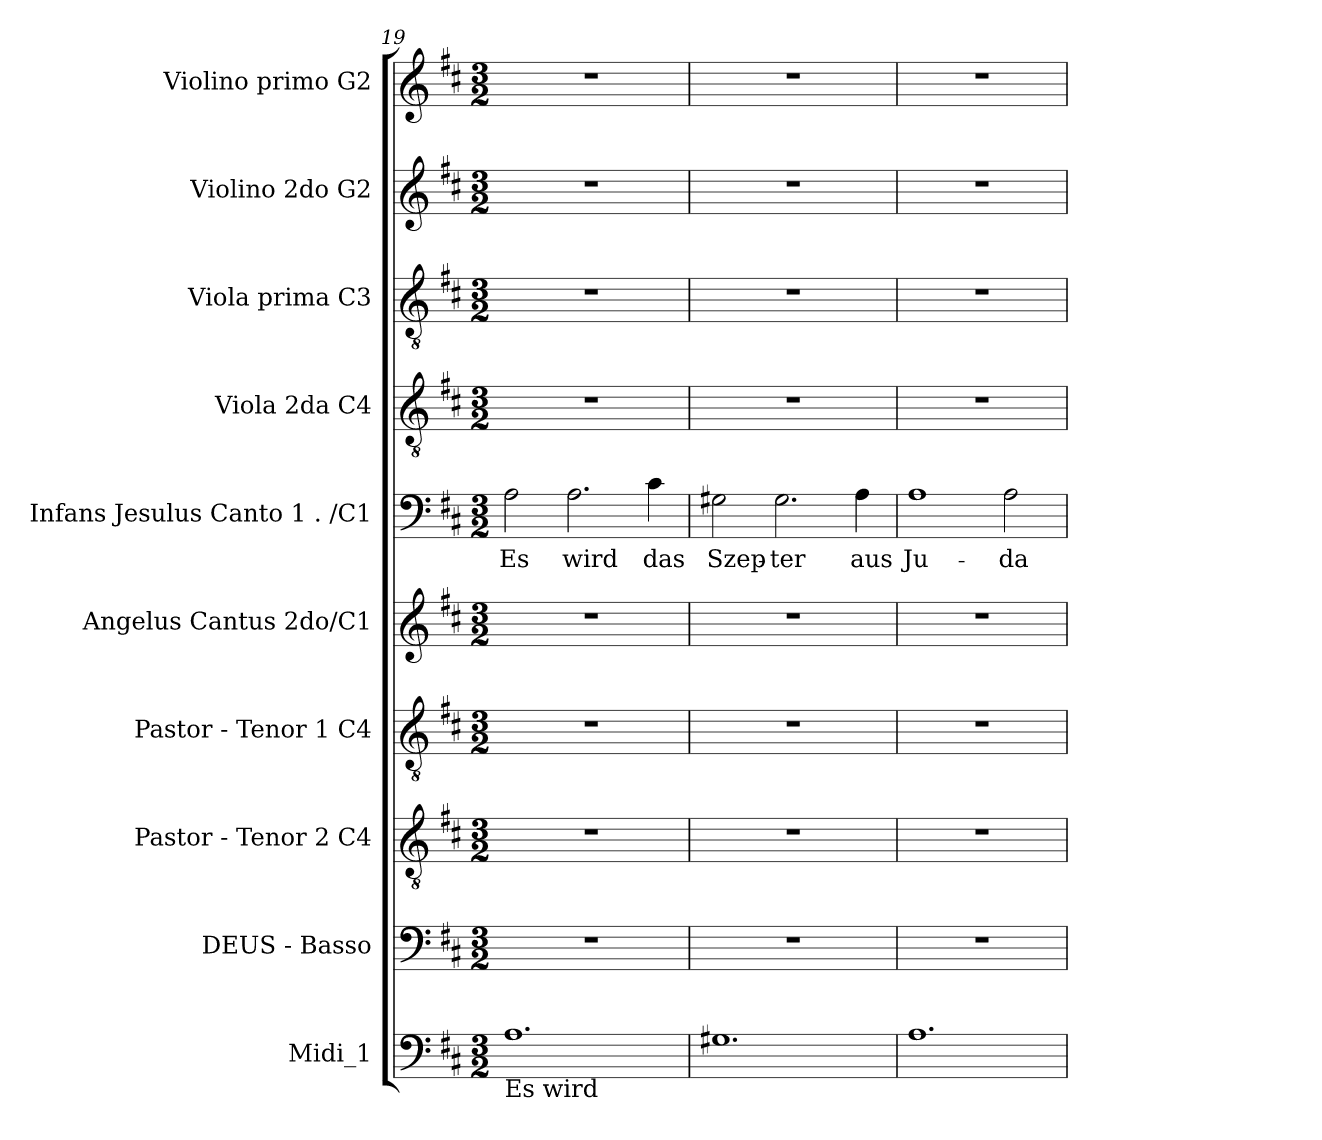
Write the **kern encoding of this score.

**kern	**kern	**kern	**kern	**kern	**kern	**text	**kern	**kern	**kern	**kern
*part10	*part9	*part8	*part7	*part6	*part5	*part5	*part4	*part3	*part2	*part1
*staff10	*staff9	*staff8	*staff7	*staff6	*staff5	*staff5	*staff4	*staff3	*staff2	*staff1
*I"Midi_1	*I"DEUS - Basso	*I"Pastor - Tenor 2  C4	*I"Pastor - Tenor 1  C4	*I"Angelus  Cantus 2do/C1	*I"Infans Jesulus  Canto 1 . /C1	*	*I"Viola 2da  C4	*I"Viola prima  C3	*I"Violino 2do  G2	*I"Violino primo  G2
*	*	*	*	*	*	*	*I'Vla	*I'Vla	*I'Vln	*I'Vln
!!LO:LB:g=z
*clefF4	*clefF4	*clefGv2	*clefGv2	*clefG2	*clefF4	*	*clefGv2	*clefGv2	*clefG2	*clefG2
*k[f#c#]	*k[f#c#]	*k[f#c#]	*k[f#c#]	*k[f#c#]	*k[f#c#]	*	*k[f#c#]	*k[f#c#]	*k[f#c#]	*k[f#c#]
*D:	*D:	*D:	*D:	*D:	*D:	*	*D:	*D:	*D:	*D:
*M3/2	*M3/2	*M3/2	*M3/2	*M3/2	*M3/2	*	*M3/2	*M3/2	*M3/2	*M3/2
=19	=19	=19	=19	=19	=19	=19	=19	=19	=19	=19
!LO:TX:b:t=Es wird	!	!	!	!	!	!	!	!	!	!
!	!	!	!	!	!	!LO:LY:b	!	!	!	!
1.A	1.r	1.r	1.r	1.r	2A\	Es	1.r	1.r	1.r	1.r
!	!	!	!	!	!	!LO:LY:b	!	!	!	!
.	.	.	.	.	2.A\	wird	.	.	.	.
!	!	!	!	!	!	!LO:LY:b	!	!	!	!
.	.	.	.	.	4c#\	das	.	.	.	.
=20	=20	=20	=20	=20	=20	=20	=20	=20	=20	=20
!	!	!	!	!	!	!LO:LY:b	!	!	!	!
1.G#X	1.r	1.r	1.r	1.r	2G#X\	Szep-	1.r	1.r	1.r	1.r
!	!	!	!	!	!	!LO:LY:b	!	!	!	!
.	.	.	.	.	2.G#\	-ter	.	.	.	.
!	!	!	!	!	!	!LO:LY:b	!	!	!	!
.	.	.	.	.	4A\	aus	.	.	.	.
=21	=21	=21	=21	=21	=21	=21	=21	=21	=21	=21
!	!	!	!	!	!	!LO:LY:b	!	!	!	!
1.A	1.r	1.r	1.r	1.r	1A	Ju-	1.r	1.r	1.r	1.r
!	!	!	!	!	!	!LO:LY:b	!	!	!	!
.	.	.	.	.	2A\	-da	.	.	.	.
=	=	=	=	=	=	=	=	=	=	=
*-	*-	*-	*-	*-	*-	*-	*-	*-	*-	*-
